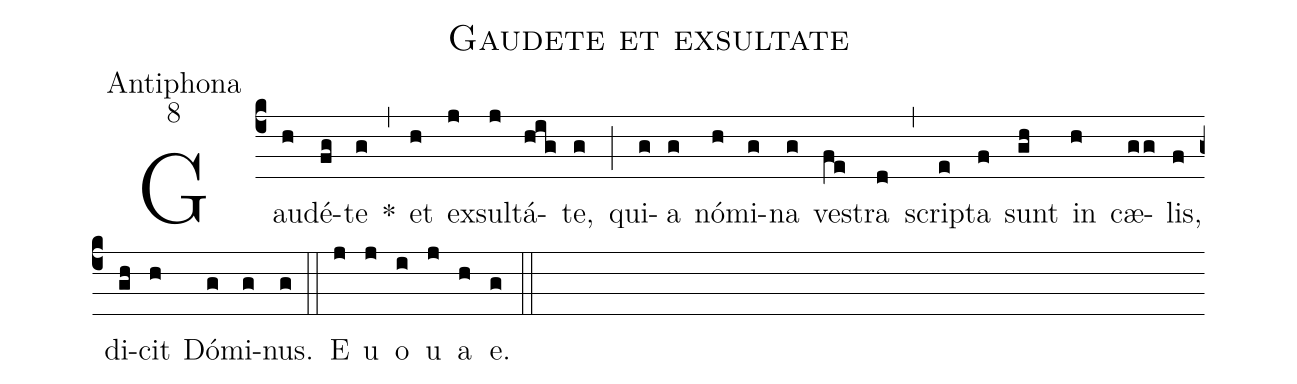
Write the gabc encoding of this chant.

name:Gaudete et exsultate;
office-part:Antiphona;
mode:8;
%%
(c4)Gau(h)dé(fg)te(g) *(,) et(h) ex(j)sul(j)tá(hig)te,(g) (;) qui(g)a(g) nó(h)mi(g)na(g) ve(fe)stra(d) (,) scrip(e)ta(f) sunt(gh) in(h) cæ(gg)lis,(f) di(gh)cit(h) Dó(g)mi(g)nus.(g) (::) E(j) u(j) o(i) u(j) a(h) e.(g) (::)
